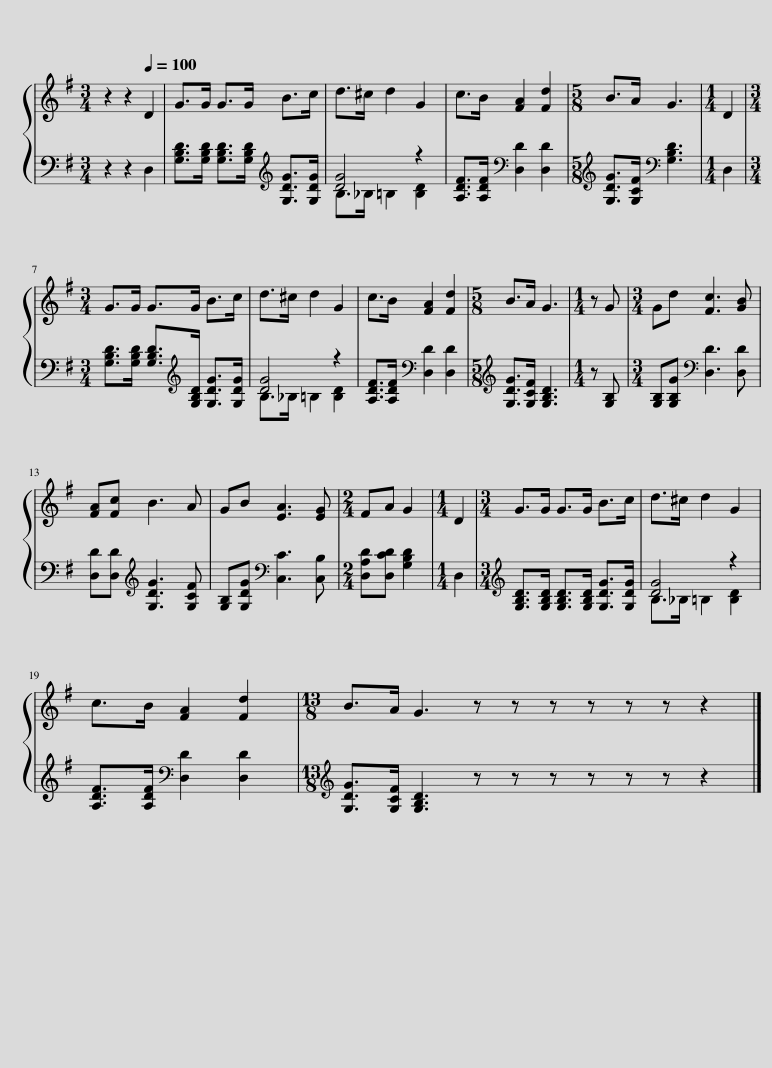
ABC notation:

X:1
%%score { 1 | ( 2 3 ) }
L:1/8
M:3/4
I:linebreak $
K:G
V:1 treble
V:2 bass
V:3 bass
V:1
 z2 z2[Q:1/4=100] D2 | G>G G>G B>c | d>^c d2 G2 | c>B [FA]2 [Fd]2 |[M:5/8] B>A G3 | %5
[M:1/4] D2 |$[M:3/4] G>G G>G B>c | d>^c d2 G2 | c>B [FA]2 [Fd]2 |[M:5/8] B>A G3 | %10
[M:1/4] z G |[M:3/4] Gd [Fc]3 [GB] |$ [FA][Fc] B3 A | GB [EA]3 [EG] |[M:2/4] FA G2 | %15
[M:1/4] D2 |[M:3/4] G>G G>G B>c | d>^c d2 G2 |$ c>B [FA]2 [Fd]2 |[M:13/8] B>A G3 z z z z z z z2 |] %20
V:2
 z2 z2 D,2 | [G,B,D]>[G,B,D] [G,B,D]>[G,B,D][K:treble] [G,DG]>[G,DG] | [DG]4 z2 | [A,DF]>[A,DF][K:bass] [D,D]2 [D,D]2 |[M:5/8][K:treble] [G,DG]>[G,CF][K:bass] [G,B,D]3 | %5
[M:1/4] D,2 |$[M:3/4] [G,B,D]>[G,B,D] [G,B,D]>[K:treble][G,B,D] [G,DG]>[G,DG] | [DG]4 z2 | [A,DF]>[A,DF][K:bass] [D,D]2 [D,D]2 |[M:5/8][K:treble] [G,DG]>[G,CF] [G,B,D]3 | %10
[M:1/4] z [G,B,] |[M:3/4] [G,B,][G,B,G][K:bass] [D,D]3 [D,D] |$ [D,D][D,D][K:treble] [G,DG]3 [G,CF] | [G,B,][G,DG][K:bass] [C,C]3 [C,B,] |[M:2/4] [D,A,D][D,CD] [G,B,D]2 | %15
[M:1/4] D,2 |[M:3/4][K:treble] [G,B,D]>[G,B,D] [G,B,D]>[G,B,D] [G,DG]>[G,DG] | [DG]4 z2 |$ [A,DF]>[A,DF][K:bass] [D,D]2 [D,D]2 |[M:13/8][K:treble] [G,DG]>[G,CF] [G,B,D]3 z z z z z z z2 |] %20
V:3
 x6 | x4[K:treble] x2 | B,>_B, =B,2 [B,D]2 | x2[K:bass] x4 |[M:5/8][K:treble] x2[K:bass] x3 | %5
[M:1/4] x2 |$[M:3/4] x7/2[K:treble] x5/2 | B,>_B, =B,2 [B,D]2 | x2[K:bass] x4 |[M:5/8][K:treble] x5 | %10
[M:1/4] x2 |[M:3/4] x2[K:bass] x4 |$ x2[K:treble] x4 | x2[K:bass] x4 |[M:2/4] x4 | %15
[M:1/4] x2 |[M:3/4][K:treble] x6 | B,>_B, =B,2 [B,D]2 |$ x2[K:bass] x4 |[M:13/8][K:treble] x13 |] %20
